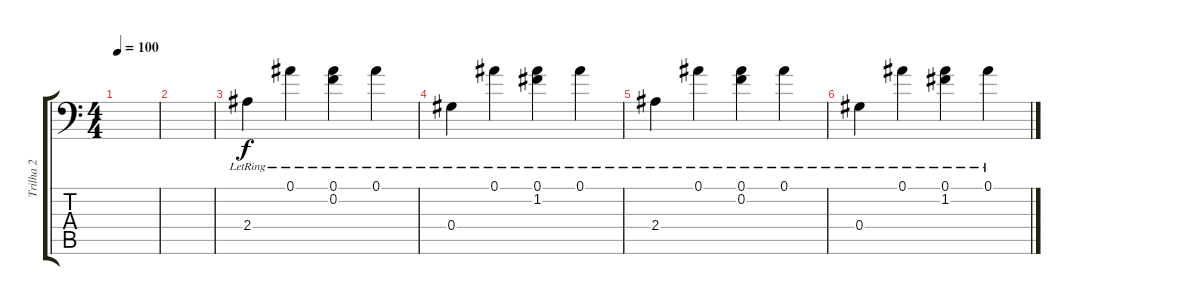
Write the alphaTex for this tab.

\track ("Trilha 2" "Trilha 2") {instrument distortionguitar}
\staff {score tabs}
\tuning (Bb3 F3 Db3 Ab2 Eb2 Bb1) {hide}
\ts (4 4)
\tempo 100
\clef f4
\ks c
|
|
2.4{lr}.4 0.1{lr}.4 (0.1{lr} 0.2{lr}).4 0.1{lr}.4 |
0.4{lr}.4 0.1{lr}.4 (0.1{lr} 1.2{lr}).4 0.1{lr}.4 |
2.4{lr}.4 0.1{lr}.4 (0.1{lr} 0.2{lr}).4 0.1{lr}.4 |
0.4{lr}.4 0.1{lr}.4 (0.1{lr} 1.2{lr}).4 0.1{lr}.4
